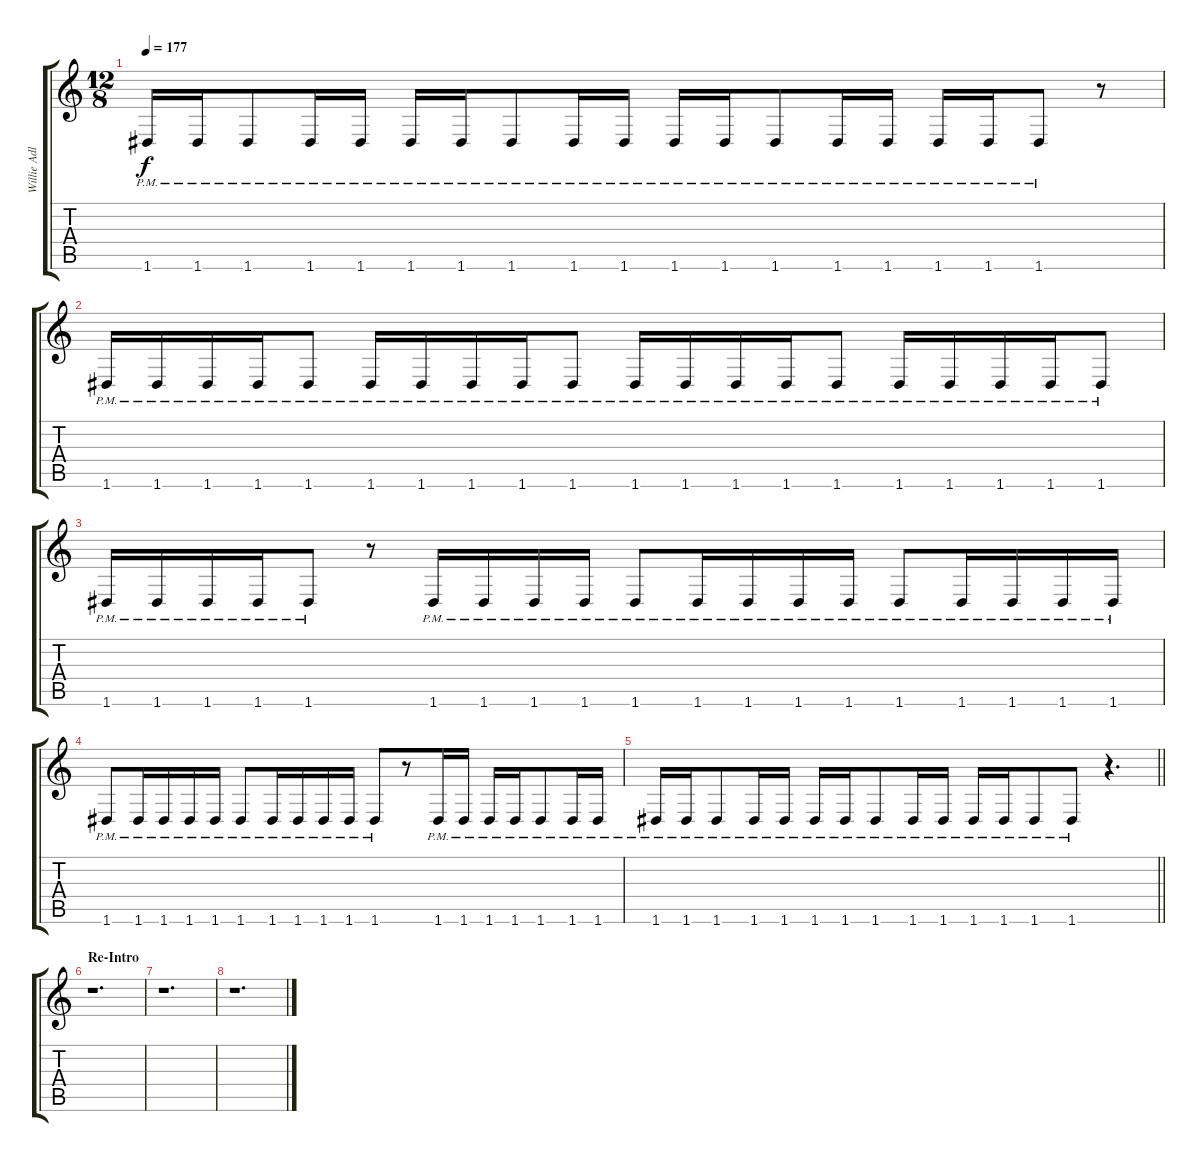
\track ("Willie Adler" "Willie Adl") {instrument distortionguitar}
\staff {score tabs}
\tuning (E4 B3 G3 D3 A2 D2) {hide}
\ts (12 8)
\tempo 177
\clef g2
\ks c
1.6{pm}.16{dy f} 1.6{pm}.16 1.6{pm}.8 1.6{pm}.16 1.6{pm}.16 1.6{pm}.16 1.6{pm}.16 1.6{pm}.8 1.6{pm}.16 1.6{pm}.16 1.6{pm}.16 1.6{pm}.16 1.6{pm}.8 1.6{pm}.16 1.6{pm}.16 1.6{pm}.16 1.6{pm}.16 1.6{pm}.8 r.8 |
1.6{pm}.16 1.6{pm}.16 1.6{pm}.16 1.6{pm}.16 1.6{pm}.8 1.6{pm}.16 1.6{pm}.16 1.6{pm}.16 1.6{pm}.16 1.6{pm}.8 1.6{pm}.16 1.6{pm}.16 1.6{pm}.16 1.6{pm}.16 1.6{pm}.8 1.6{pm}.16 1.6{pm}.16 1.6{pm}.16 1.6{pm}.16 1.6{pm}.8 |
1.6{pm}.16 1.6{pm}.16 1.6{pm}.16 1.6{pm}.16 1.6{pm}.8 r.8 1.6{pm}.16 1.6{pm}.16 1.6{pm}.16 1.6{pm}.16 1.6{pm}.8 1.6{pm}.16 1.6{pm}.16 1.6{pm}.16 1.6{pm}.16 1.6{pm}.8 1.6{pm}.16 1.6{pm}.16 1.6{pm}.16 1.6{pm}.16 |
1.6{pm}.8 1.6{pm}.16 1.6{pm}.16 1.6{pm}.16 1.6{pm}.16 1.6{pm}.8 1.6{pm}.16 1.6{pm}.16 1.6{pm}.16 1.6{pm}.16 1.6{pm}.8 r.8 1.6{pm}.16 1.6{pm}.16 1.6{pm}.16 1.6{pm}.16 1.6{pm}.8 1.6{pm}.16 1.6{pm}.16 |
\barLineRight lightlight
1.6{pm}.16 1.6{pm}.16 1.6{pm}.8 1.6{pm}.16 1.6{pm}.16 1.6{pm}.16 1.6{pm}.16 1.6{pm}.8 1.6{pm}.16 1.6{pm}.16 1.6{pm}.16 1.6{pm}.16 1.6{pm}.8 1.6{pm}.8 r.4{d} |
\section ("" "Re-Intro")
r.1{d} |
r.1{d} |
r.1{d}
